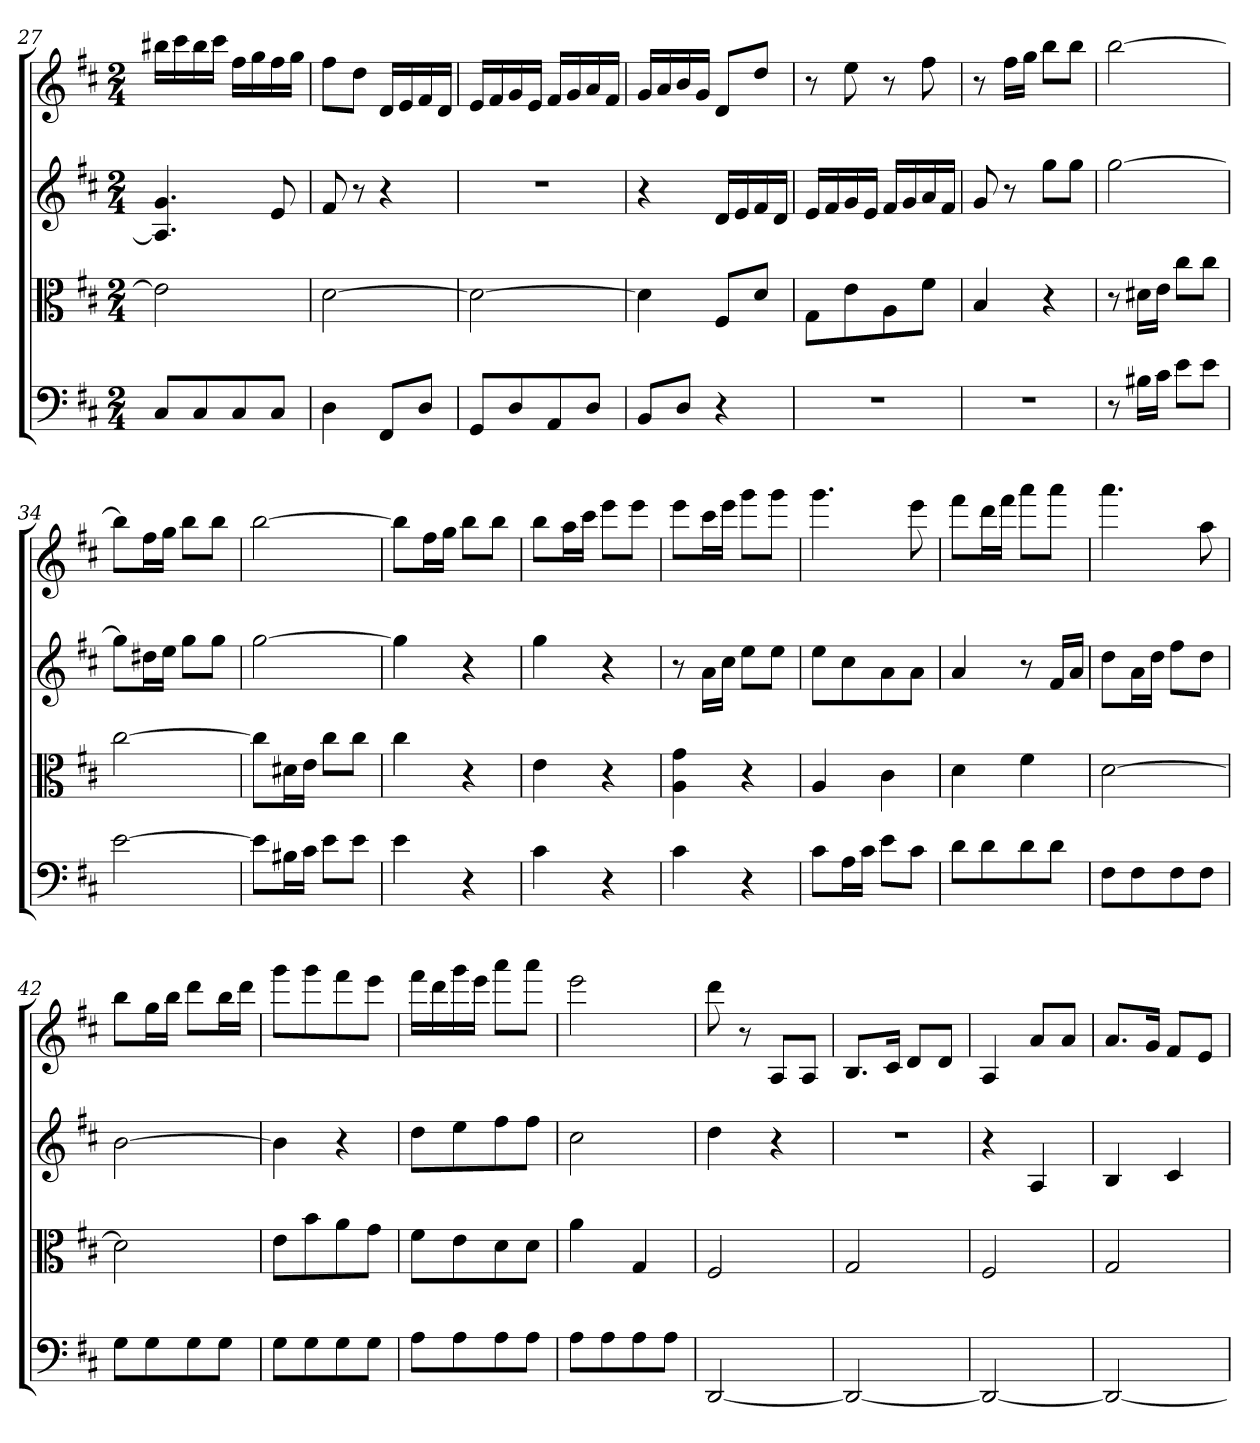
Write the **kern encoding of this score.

**kern	**kern	**kern	**kern
*part4	*part3	*part2	*part1
*staff4	*staff3	*staff2	*staff1
*clefF4	*clefC3	*clefG2	*clefG2
*k[f#c#]	*k[f#c#]	*k[f#c#]	*k[f#c#]
*D:	*D:	*D:	*D:
*M2/4	*M2/4	*M2/4	*M2/4
=27	=27	=27	=27
8C#/L	2e\]	4.A]/ 4.g/	16bb#X\LL
.	.	.	16ccc#\
8C#/	.	.	16bb#\
.	.	.	16ccc#\JJ
8C#/	.	.	16ff#\LL
.	.	.	16gg\
8C#/J	.	8e/	16ff#\
.	.	.	16gg\JJ
=28	=28	=28	=28
4D\	[2d\	8f#/	8ff#\L
.	.	8r	8dd\J
8FF#/L	.	4r	16d/LL
.	.	.	16e/
8D/J	.	.	16f#/
.	.	.	16d/JJ
=29	=29	=29	=29
8GG/L	2d\_	2r	16e/LL
.	.	.	16f#/
8D/	.	.	16g/
.	.	.	16e/JJ
8AA/	.	.	16f#/LL
.	.	.	16g/
8D/J	.	.	16a/
.	.	.	16f#/JJ
=30	=30	=30	=30
8BB/L	4d\]	4r	16g/LL
.	.	.	16a/
8D/J	.	.	16b/
.	.	.	16g/JJ
4r	8F#/L	16d/LL	8d/L
.	.	16e/	.
.	8d/J	16f#/	8dd/J
.	.	16d/JJ	.
=31	=31	=31	=31
2r	8G\L	16e/LL	8r
.	.	16f#/	.
.	8e\	16g/	8ee\
.	.	16e/JJ	.
.	8A\	16f#/LL	8r
.	.	16g/	.
.	8f#\J	16a/	8ff#\
.	.	16f#/JJ	.
=32	=32	=32	=32
2r	4B/	8g/	8r
.	.	8r	16ff#\LL
.	.	.	16gg\JJ
.	4r	8gg\L	8bb\L
.	.	8gg\J	8bb\J
=33	=33	=33	=33
8r	8r	[2gg\	[2bb\
16B#X\LL	16d#X\LL	.	.
16c#\JJ	16e\JJ	.	.
8e\L	8cc#\L	.	.
8e\J	8cc#\J	.	.
=34	=34	=34	=34
[2e\	[2cc#\	8gg\L]	8bb\L]
.	.	16dd#X\L	16ff#\L
.	.	16ee\JJ	16gg\JJ
.	.	8gg\L	8bb\L
.	.	8gg\J	8bb\J
=35	=35	=35	=35
8e\L]	8cc#\L]	[2gg\	[2bb\
16B#X\L	16d#X\L	.	.
16c#\JJ	16e\JJ	.	.
8e\L	8cc#\L	.	.
8e\J	8cc#\J	.	.
=36	=36	=36	=36
4e\	4cc#\	4gg\]	8bb\L]
.	.	.	16ff#\L
.	.	.	16gg\JJ
4r	4r	4r	8bb\L
.	.	.	8bb\J
=37	=37	=37	=37
4c#\	4e\	4gg\	8bb\L
.	.	.	16aa\L
.	.	.	16ccc#\JJ
4r	4r	4r	8eee\L
.	.	.	8eee\J
=38	=38	=38	=38
4c#\	4A\ 4g\	8r	8eee\L
.	.	16a\LL	16ccc#\L
.	.	16cc#\JJ	16eee\JJ
4r	4r	8ee\L	8ggg\L
.	.	8ee\J	8ggg\J
=39	=39	=39	=39
8c#\L	4A/	8ee\L	4.ggg\
16A\L	.	8cc#\	.
16c#\JJ	.	.	.
8e\L	4c#\	8a\	.
8c#\J	.	8a\J	8eee\
=40	=40	=40	=40
8d\L	4d\	4a/	8fff#\L
8d\	.	.	16ddd\L
.	.	.	16fff#\JJ
8d\	4f#\	8r	8aaa\L
8d\J	.	16f#/LL	8aaa\J
.	.	16a/JJ	.
=41	=41	=41	=41
8F#\L	[2d\	8dd\L	4.aaa\
8F#\	.	16a\L	.
.	.	16dd\JJ	.
8F#\	.	8ff#\L	.
8F#\J	.	8dd\J	8aa\
=42	=42	=42	=42
8G\L	2d\]	[2b\	8bb\L
8G\	.	.	16gg\L
.	.	.	16bb\JJ
8G\	.	.	8ddd\L
8G\J	.	.	16bb\L
.	.	.	16ddd\JJ
=43	=43	=43	=43
8G\L	8e\L	4b\]	8ggg\L
8G\	8b\	.	8ggg\
8G\	8a\	4r	8fff#\
8G\J	8g\J	.	8eee\J
=44	=44	=44	=44
8A\L	8f#\L	8dd\L	16fff#\LL
.	.	.	16ddd\
8A\	8e\	8ee\	16ggg\
.	.	.	16eee\JJ
8A\	8d\	8ff#\	8aaa\L
8A\J	8d\J	8ff#\J	8aaa\J
=45	=45	=45	=45
8A\L	4a\	2cc#\	2eee\
8A\	.	.	.
8A\	4G/	.	.
8A\J	.	.	.
=46	=46	=46	=46
[2DD/	2F#/	4dd\	8ddd\
.	.	.	8r
.	.	4r	8A/L
.	.	.	8A/J
=47	=47	=47	=47
2DD/_	2G/	2r	8.B/L
.	.	.	16c#/Jk
.	.	.	8d/L
.	.	.	8d/J
=48	=48	=48	=48
2DD/_	2F#/	4r	4A/
.	.	4A/	8a/L
.	.	.	8a/J
=49	=49	=49	=49
2DD/_	2G/	4B/	8.a/L
.	.	.	16g/Jk
.	.	4c#/	8f#/L
.	.	.	8e/J
=	=	=	=
*-	*-	*-	*-
